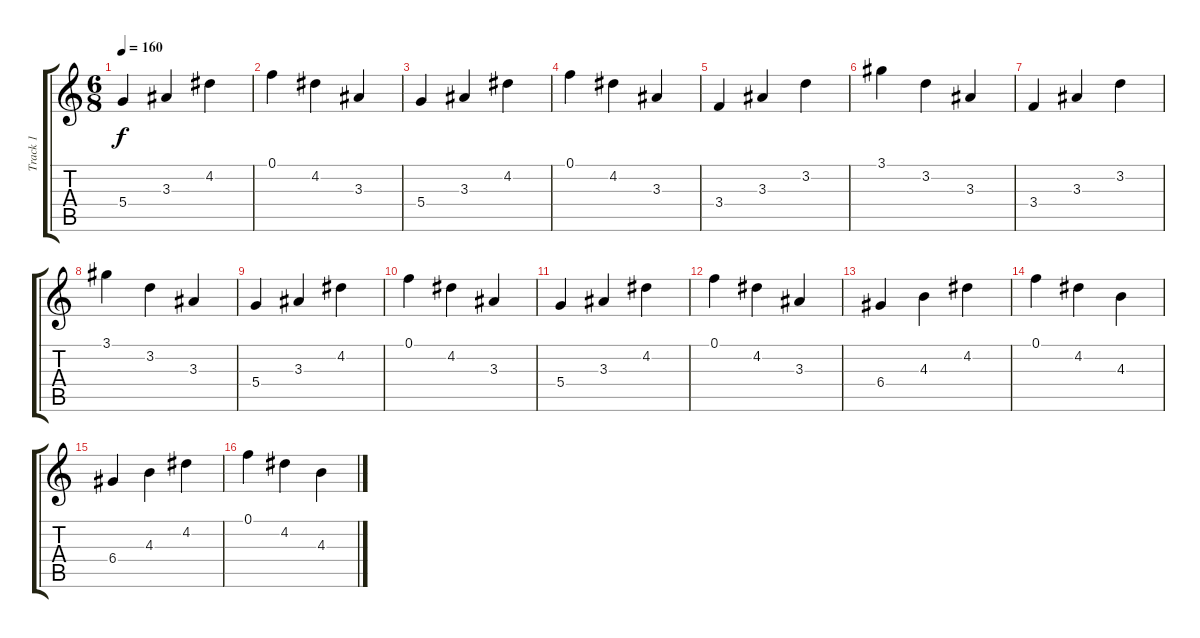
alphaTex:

\track ("Track 1" "Track 1") {instrument acousticguitarnylon}
\staff {score tabs}
\tuning (F4 B3 G3 D3 A2 E2) {hide}
\ts (6 8)
\tempo 160
\clef g2
\ks c
5.4.4{dy f} 3.3.4 4.2.4 |
0.1.4 4.2.4 3.3.4 |
5.4.4 3.3.4 4.2.4 |
0.1.4 4.2.4 3.3.4 |
3.4.4 3.3.4 3.2.4 |
3.1.4 3.2.4 3.3.4 |
3.4.4 3.3.4 3.2.4 |
3.1.4 3.2.4 3.3.4 |
5.4.4 3.3.4 4.2.4 |
0.1.4 4.2.4 3.3.4 |
5.4.4 3.3.4 4.2.4 |
0.1.4 4.2.4 3.3.4 |
6.4.4 4.3.4 4.2.4 |
0.1.4 4.2.4 4.3.4 |
6.4.4 4.3.4 4.2.4 |
0.1.4 4.2.4 4.3.4
